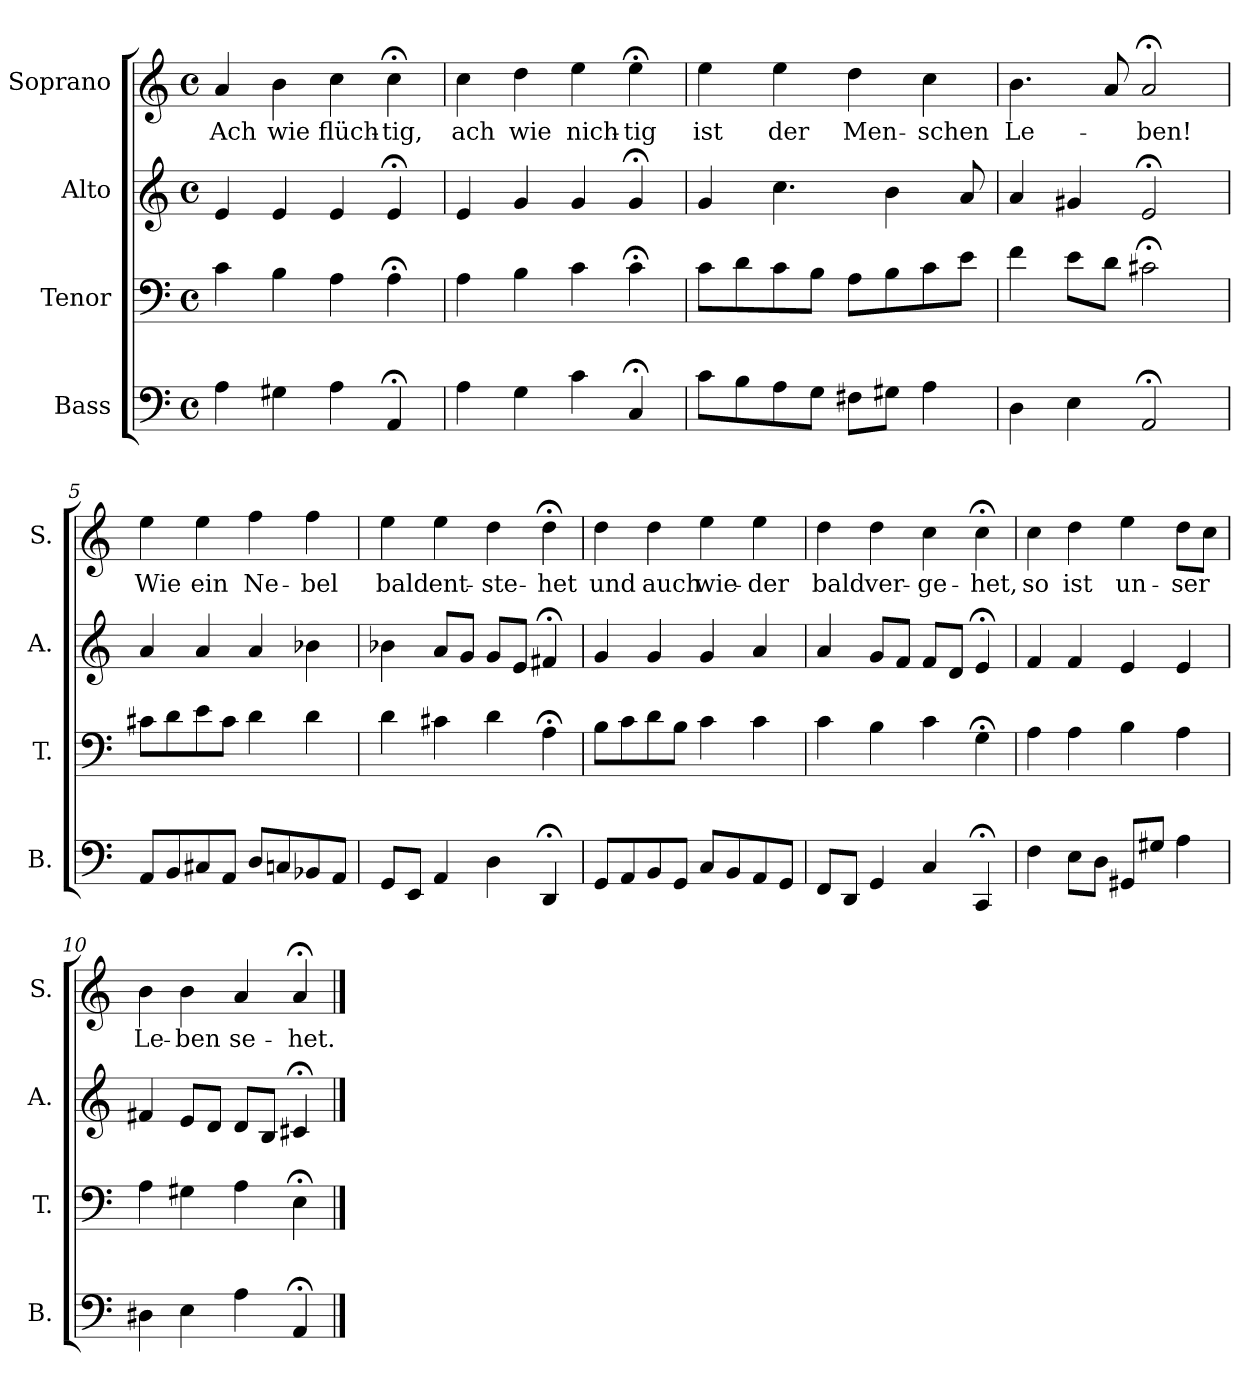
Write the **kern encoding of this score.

**kern	**kern	**kern	**kern	**text
*part4	*part3	*part2	*part1	*part1
*staff4	*staff3	*staff2	*staff1	*staff1
*I"Bass	*I"Tenor	*I"Alto	*I"Soprano	*
*I'B.	*I'T.	*I'A.	*I'S.	*
*clefF4	*clefF4	*clefG2	*clefG2	*
*k[]	*k[]	*k[]	*k[]	*
*M4/4	*M4/4	*M4/4	*M4/4	*
*met(c)	*met(c)	*met(c)	*met(c)	*
=1	=1	=1	=1	=1
!	!	!	!	!LO:LY:b
4A\	4c\	4e/	4a/	Ach
!	!	!	!	!LO:LY:b
4G#X\	4B\	4e/	4b\	wie
!	!	!	!	!LO:LY:b
4A\	4A\	4e/	4cc\	flüch-
!	!	!	!	!LO:LY:b
4AA;</	4A;<\	4e;</	4cc;<\	-tig,
=2	=2	=2	=2	=2
!	!	!	!	!LO:LY:b
4A\	4A\	4e/	4cc\	ach
!	!	!	!	!LO:LY:b
4G\	4B\	4g/	4dd\	wie
!	!	!	!	!LO:LY:b
4c\	4c\	4g/	4ee\	nich-
!	!	!	!	!LO:LY:b
4C;</	4c;<\	4g;</	4ee;<\	-tig
=3	=3	=3	=3	=3
!	!	!	!	!LO:LY:b
8c\L	8c\L	4g/	4ee\	ist
8B\	8d\	.	.	.
!	!	!	!	!LO:LY:b
8A\	8c\	4.cc\	4ee\	der
8G\J	8B\J	.	.	.
!	!	!	!	!LO:LY:b
8F#X\L	8A\L	.	4dd\	Men-
8G#X\J	8B\	4b\	.	.
!	!	!	!	!LO:LY:b
4A\	8c\	.	4cc\	-schen
.	8e\J	8a/	.	.
=4	=4	=4	=4	=4
!	!	!	!	!LO:LY:b
4D\	4f\	4a/	4.b\	Le-
4E\	8e\L	4g#X/	.	.
.	8d\J	.	8a/	.
!	!	!	!	!LO:LY:b
2AA;</	2c#X;<\	2e;</	2a;</	-ben!
!!LO:LB:g=z
=5	=5	=5	=5	=5
!	!	!	!	!LO:LY:b
8AA/L	8c#X\L	4a/	4ee\	Wie
8BB/	8d\	.	.	.
!	!	!	!	!LO:LY:b
8C#X/	8e\	4a/	4ee\	ein
8AA/J	8c#\J	.	.	.
!	!	!	!	!LO:LY:b
8D/L	4d\	4a/	4ff\	Ne-
8Cn/	.	.	.	.
!	!	!	!	!LO:LY:b
8BB-X/	4d\	4b-X\	4ff\	-bel
8AA/J	.	.	.	.
!!LO:LB:g=z
=6	=6	=6	=6	=6
!	!	!	!	!LO:LY:b
8GG/L	4d\	4b-X\	4ee\	bald
8EE/J	.	.	.	.
!	!	!	!	!LO:LY:b
4AA/	4c#X\	8a/L	4ee\	ent-
.	.	8g/J	.	.
!	!	!	!	!LO:LY:b
4D\	4d\	8g/L	4dd\	-ste-
.	.	8e/J	.	.
!	!	!	!	!LO:LY:b
4DD;</	4A;<\	4f#X;</	4dd;<\	-het
=7	=7	=7	=7	=7
!	!	!	!	!LO:LY:b
8GG/L	8B\L	4g/	4dd\	und
8AA/	8c\	.	.	.
!	!	!	!	!LO:LY:b
8BB/	8d\	4g/	4dd\	auch
8GG/J	8B\J	.	.	.
!	!	!	!	!LO:LY:b
8C/L	4c\	4g/	4ee\	wie-
8BB/	.	.	.	.
!	!	!	!	!LO:LY:b
8AA/	4c\	4a/	4ee\	-der
8GG/J	.	.	.	.
=8	=8	=8	=8	=8
!	!	!	!	!LO:LY:b
8FF/L	4c\	4a/	4dd\	bald
8DD/J	.	.	.	.
!	!	!	!	!LO:LY:b
4GG/	4B\	8g/L	4dd\	ver-
.	.	8f/J	.	.
!	!	!	!	!LO:LY:b
4C/	4c\	8f/L	4cc\	-ge-
.	.	8d/J	.	.
!	!	!	!	!LO:LY:b
4CC;</	4G;<\	4e;</	4cc;<\	-het,
=9	=9	=9	=9	=9
!	!	!	!	!LO:LY:b
4F\	4A\	4f/	4cc\	so
!	!	!	!	!LO:LY:b
8E\L	4A\	4f/	4dd\	ist
8D\J	.	.	.	.
!	!	!	!	!LO:LY:b
8GG#X/L	4B\	4e/	4ee\	un-
8G#X/J	.	.	.	.
!	!	!	!	!LO:LY:b
4A\	4A\	4e/	8dd\L	-ser
.	.	.	8cc\J	.
=10	=10	=10	=10	=10
!	!	!	!	!LO:LY:b
4D#X\	4A\	4f#X/	4b\	Le-
!	!	!	!	!LO:LY:b
4E\	4G#X\	8e/L	4b\	-ben
.	.	8d/J	.	.
!	!	!	!	!LO:LY:b
4A\	4A\	8d/L	4a/	se-
.	.	8B/J	.	.
!	!	!	!	!LO:LY:b
4AA;</	4E;<\	4c#X;</	4a;</	-het.
==	==	==	==	==
*-	*-	*-	*-	*-
